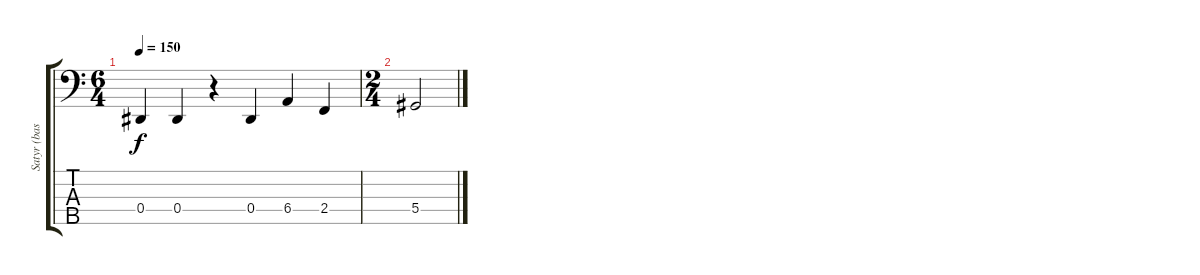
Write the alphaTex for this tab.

\track ("Satyr (bass)" "Satyr (bas") {instrument electricbasspick}
\staff {score tabs}
\tuning (Gb2 Db2 Ab1 Eb1 Bb0) {hide}
\ts (6 4)
\tempo 150
\clef f4
\ks c
0.4.4{dy f} 0.4.4 r.4 0.4.4 6.4.4 2.4.4 |
\ts (2 4)
5.4.2
